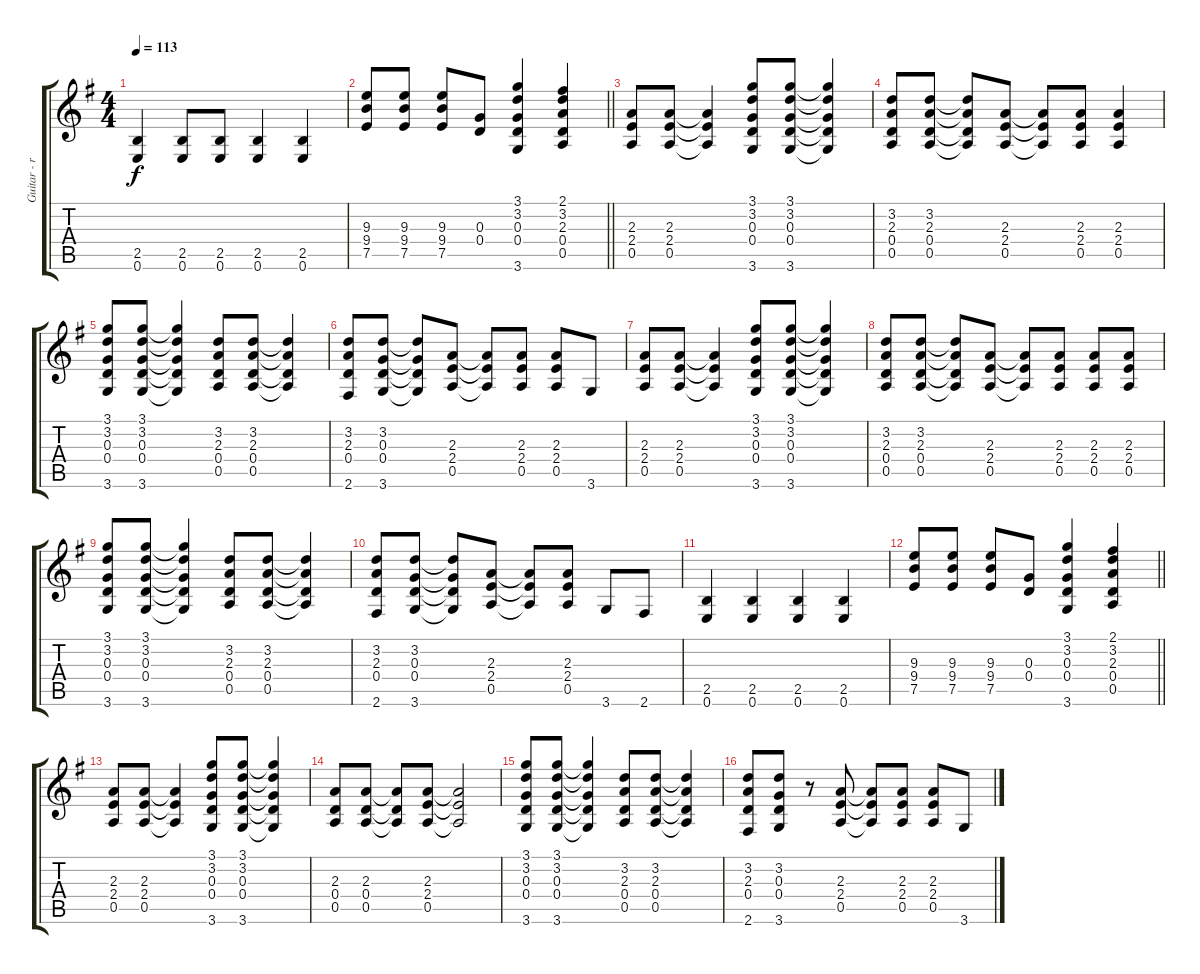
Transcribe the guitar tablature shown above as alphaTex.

\track ("Guitar - rhythm - right" "Guitar - r") {instrument overdrivenguitar}
\staff {score tabs}
\tuning (E4 B3 G3 D3 A2 E2) {hide}
\ts (4 4)
\tempo 113
\clef g2
\ks g
(2.5 0.6).4{dy f} (2.5 0.6).8 (2.5 0.6).8 (2.5 0.6).4 (2.5 0.6).4 |
\barLineRight lightlight
(9.3 9.4 7.5).8 (9.3 9.4 7.5).8 (9.3 9.4 7.5).8 (0.3 0.4).8 (3.1 3.2 0.3 0.4 3.6).4 (2.1 3.2 2.3 0.4 0.5).4 |
(2.3 2.4 0.5).8 (2.3 2.4 0.5).8 (2.3{t} 2.4{t} 0.5{t}).4 (3.1 3.2 0.3 0.4 3.6).8 (3.1 3.2 0.3 0.4 3.6).8 (3.1{t} 3.2{t} 0.3{t} 0.4{t} 3.6{t}).4 |
(3.2 2.3 0.4 0.5).8 (3.2 2.3 0.4 0.5).8 (3.2{t} 2.3{t} 0.4{t} 0.5{t}).8 (2.3 2.4 0.5).8 (2.3{t} 2.4{t} 0.5{t}).8 (2.3 2.4 0.5).8 (2.3 2.4 0.5).4 |
(3.1 3.2 0.3 0.4 3.6).8 (3.1 3.2 0.3 0.4 3.6).8 (3.1{t} 3.2{t} 0.3{t} 0.4{t} 3.6{t}).4 (3.2 2.3 0.4 0.5).8 (3.2 2.3 0.4 0.5).8 (3.2{t} 2.3{t} 0.4{t} 0.5{t}).4 |
(3.2 2.3 0.4 2.6).8 (3.2 0.3 0.4 3.6).8 (3.2{t} 0.3{t} 0.4{t} 3.6{t}).8 (2.3 2.4 0.5).8 (2.3{t} 2.4{t} 0.5{t}).8 (2.3 2.4 0.5).8 (2.3 2.4 0.5).8 3.6.8 |
(2.3 2.4 0.5).8 (2.3 2.4 0.5).8 (2.3{t} 2.4{t} 0.5{t}).4 (3.1 3.2 0.3 0.4 3.6).8 (3.1 3.2 0.3 0.4 3.6).8 (3.1{t} 3.2{t} 0.3{t} 0.4{t} 3.6{t}).4 |
(3.2 2.3 0.4 0.5).8 (3.2 2.3 0.4 0.5).8 (3.2{t} 2.3{t} 0.4{t} 0.5{t}).8 (2.3 2.4 0.5).8 (2.3{t} 2.4{t} 0.5{t}).8 (2.3 2.4 0.5).8 (2.3 2.4 0.5).8 (2.3 2.4 0.5).8 |
(3.1 3.2 0.3 0.4 3.6).8 (3.1 3.2 0.3 0.4 3.6).8 (3.1{t} 3.2{t} 0.3{t} 0.4{t} 3.6{t}).4 (3.2 2.3 0.4 0.5).8 (3.2 2.3 0.4 0.5).8 (3.2{t} 2.3{t} 0.4{t} 0.5{t}).4 |
(3.2 2.3 0.4 2.6).8 (3.2 0.3 0.4 3.6).8 (3.2{t} 0.3{t} 0.4{t} 3.6{t}).8 (2.3 2.4 0.5).8 (2.3{t} 2.4{t} 0.5{t}).8 (2.3 2.4 0.5).8 3.6.8 2.6.8 |
(2.5 0.6).4 (2.5 0.6).4 (2.5 0.6).4 (2.5 0.6).4 |
\barLineRight lightlight
(9.3 9.4 7.5).8 (9.3 9.4 7.5).8 (9.3 9.4 7.5).8 (0.3 0.4).8 (3.1 3.2 0.3 0.4 3.6).4 (2.1 3.2 2.3 0.4 0.5).4 |
(2.3 2.4 0.5).8 (2.3 2.4 0.5).8 (2.3{t} 2.4{t} 0.5{t}).4 (3.1 3.2 0.3 0.4 3.6).8 (3.1 3.2 0.3 0.4 3.6).8 (3.1{t} 3.2{t} 0.3{t} 0.4{t} 3.6{t}).4 |
(2.3 0.4 0.5).8 (2.3 0.4 0.5).8 (2.3{t} 0.4{t} 0.5{t}).8 (2.3 2.4 0.5).8 (2.3{t} 2.4{t} 0.5{t}).2 |
(3.1 3.2 0.3 0.4 3.6).8 (3.1 3.2 0.3 0.4 3.6).8 (3.1{t} 3.2{t} 0.3{t} 0.4{t} 3.6{t}).4 (3.2 2.3 0.4 0.5).8 (3.2 2.3 0.4 0.5).8 (3.2{t} 2.3{t} 0.4{t} 0.5{t}).4 |
(3.2 2.3 0.4 2.6).8 (3.2 0.3 0.4 3.6).8 r.8 (2.3 2.4 0.5).8 (2.3{t} 2.4{t} 0.5{t}).8 (2.3 2.4 0.5).8 (2.3 2.4 0.5).8 3.6.8
